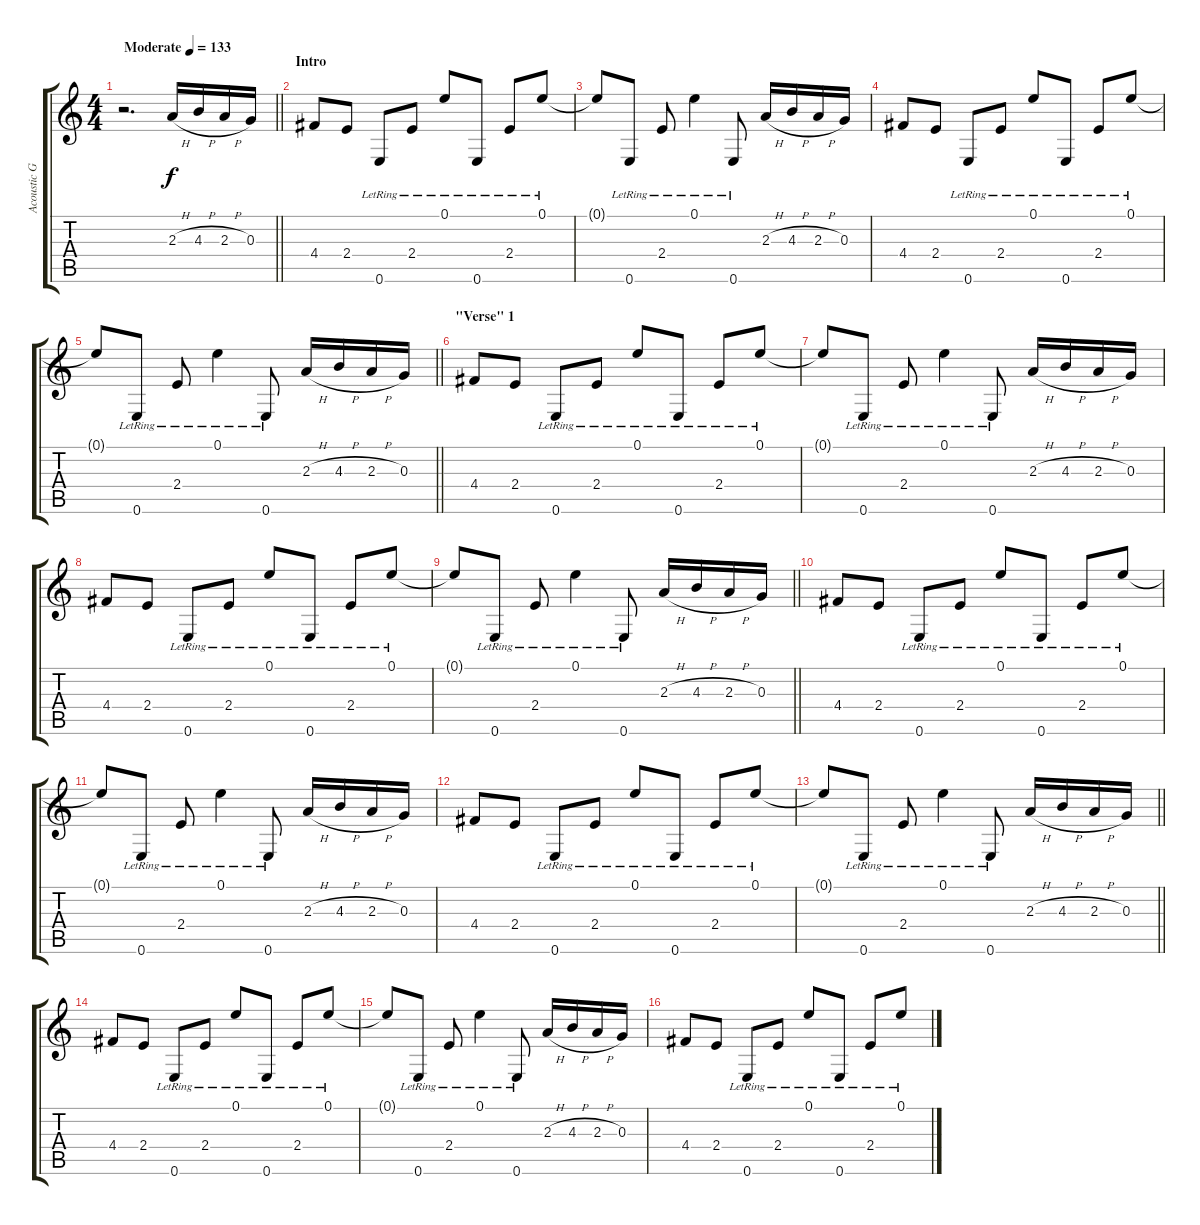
\track ("Acoustic Guitars" "Acoustic G") {instrument acousticguitarsteel}
\staff {score tabs}
\tuning (E4 B3 G3 D3 A2 E2) {hide}
\ts (4 4)
\tempo (133 "Moderate")
\clef g2
\barLineRight lightlight
\ks c
r.2{d dy f instrument acousticguitarsteel} 2.3{h}.16 4.3{h}.16 2.3{h}.16 0.3.16 |
\section ("" "Intro")
4.4.8 2.4.8 0.6{lr}.8 2.4{lr}.8 0.1{lr}.8 0.6{lr}.8 2.4{lr}.8 0.1{lr}.8 |
0.1{t}.8 0.6{lr}.8 2.4{lr}.8 0.1{lr}.4 0.6{lr}.8 2.3{h}.16 4.3{h}.16 2.3{h}.16 0.3.16 |
4.4.8 2.4.8 0.6{lr}.8 2.4{lr}.8 0.1{lr}.8 0.6{lr}.8 2.4{lr}.8 0.1{lr}.8 |
\barLineRight lightlight
0.1{t}.8 0.6{lr}.8 2.4{lr}.8 0.1{lr}.4 0.6{lr}.8 2.3{h}.16 4.3{h}.16 2.3{h}.16 0.3.16 |
\section ("" "\"Verse\" 1")
4.4.8 2.4.8 0.6{lr}.8 2.4{lr}.8 0.1{lr}.8 0.6{lr}.8 2.4{lr}.8 0.1{lr}.8 |
0.1{t}.8 0.6{lr}.8 2.4{lr}.8 0.1{lr}.4 0.6{lr}.8 2.3{h}.16 4.3{h}.16 2.3{h}.16 0.3.16 |
4.4.8 2.4.8 0.6{lr}.8 2.4{lr}.8 0.1{lr}.8 0.6{lr}.8 2.4{lr}.8 0.1{lr}.8 |
\barLineRight lightlight
0.1{t}.8 0.6{lr}.8 2.4{lr}.8 0.1{lr}.4 0.6{lr}.8 2.3{h}.16 4.3{h}.16 2.3{h}.16 0.3.16 |
\section ("" "")
4.4.8 2.4.8 0.6{lr}.8 2.4{lr}.8 0.1{lr}.8 0.6{lr}.8 2.4{lr}.8 0.1{lr}.8 |
0.1{t}.8 0.6{lr}.8 2.4{lr}.8 0.1{lr}.4 0.6{lr}.8 2.3{h}.16 4.3{h}.16 2.3{h}.16 0.3.16 |
4.4.8 2.4.8 0.6{lr}.8 2.4{lr}.8 0.1{lr}.8 0.6{lr}.8 2.4{lr}.8 0.1{lr}.8 |
\barLineRight lightlight
0.1{t}.8 0.6{lr}.8 2.4{lr}.8 0.1{lr}.4 0.6{lr}.8 2.3{h}.16 4.3{h}.16 2.3{h}.16 0.3.16 |
\section ("" "")
4.4.8 2.4.8 0.6{lr}.8 2.4{lr}.8 0.1{lr}.8 0.6{lr}.8 2.4{lr}.8 0.1{lr}.8 |
0.1{t}.8 0.6{lr}.8 2.4{lr}.8 0.1{lr}.4 0.6{lr}.8 2.3{h}.16 4.3{h}.16 2.3{h}.16 0.3.16 |
4.4.8 2.4.8 0.6{lr}.8 2.4{lr}.8 0.1{lr}.8 0.6{lr}.8 2.4{lr}.8 0.1{lr}.8
